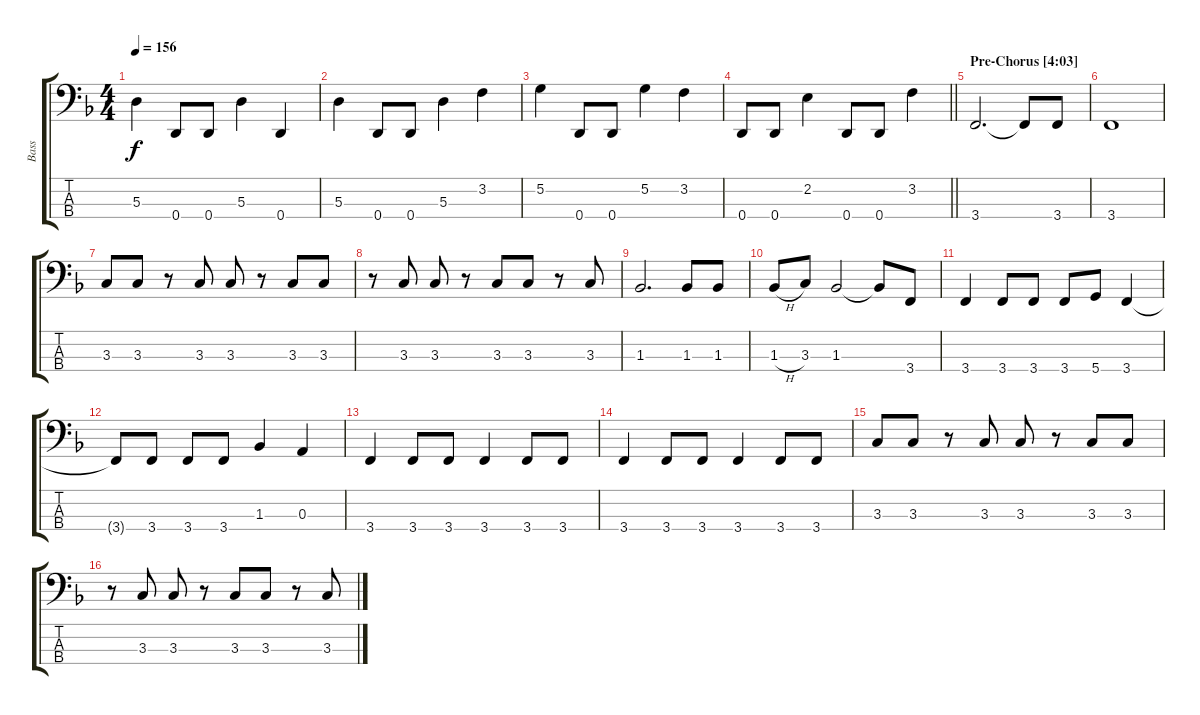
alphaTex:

\track ("Bass" "Bass") {instrument electricbassfinger}
\staff {score tabs}
\tuning (G2 D2 A1 D1) {hide}
\ts (4 4)
\tempo 156
\clef f4
\ks dminor
5.3.4{dy f} 0.4.8 0.4.8 5.3.4 0.4.4 |
5.3.4 0.4.8 0.4.8 5.3.4 3.2.4 |
5.2.4 0.4.8 0.4.8 5.2.4 3.2.4 |
\barLineRight lightlight
0.4.8 0.4.8 2.2.4 0.4.8 0.4.8 3.2.4 |
\section ("" "Pre-Chorus [4:03]")
3.4.2{d} 3.4{t}.8 3.4.8 |
3.4.1 |
3.3.8 3.3.8 r.8 3.3.8 3.3.8 r.8 3.3.8 3.3.8 |
r.8 3.3.8 3.3.8 r.8 3.3.8 3.3.8 r.8 3.3.8 |
1.3.2{d} 1.3.8 1.3.8 |
1.3{h}.8 3.3.8 1.3.2 1.3{t}.8 3.4.8 |
3.4.4 3.4.8 3.4.8 3.4.8 5.4.8 3.4.4 |
3.4{t}.8 3.4.8 3.4.8 3.4.8 1.3.4 0.3.4 |
3.4.4 3.4.8 3.4.8 3.4.4 3.4.8 3.4.8 |
3.4.4 3.4.8 3.4.8 3.4.4 3.4.8 3.4.8 |
3.3.8 3.3.8 r.8 3.3.8 3.3.8 r.8 3.3.8 3.3.8 |
r.8 3.3.8 3.3.8 r.8 3.3.8 3.3.8 r.8 3.3.8
